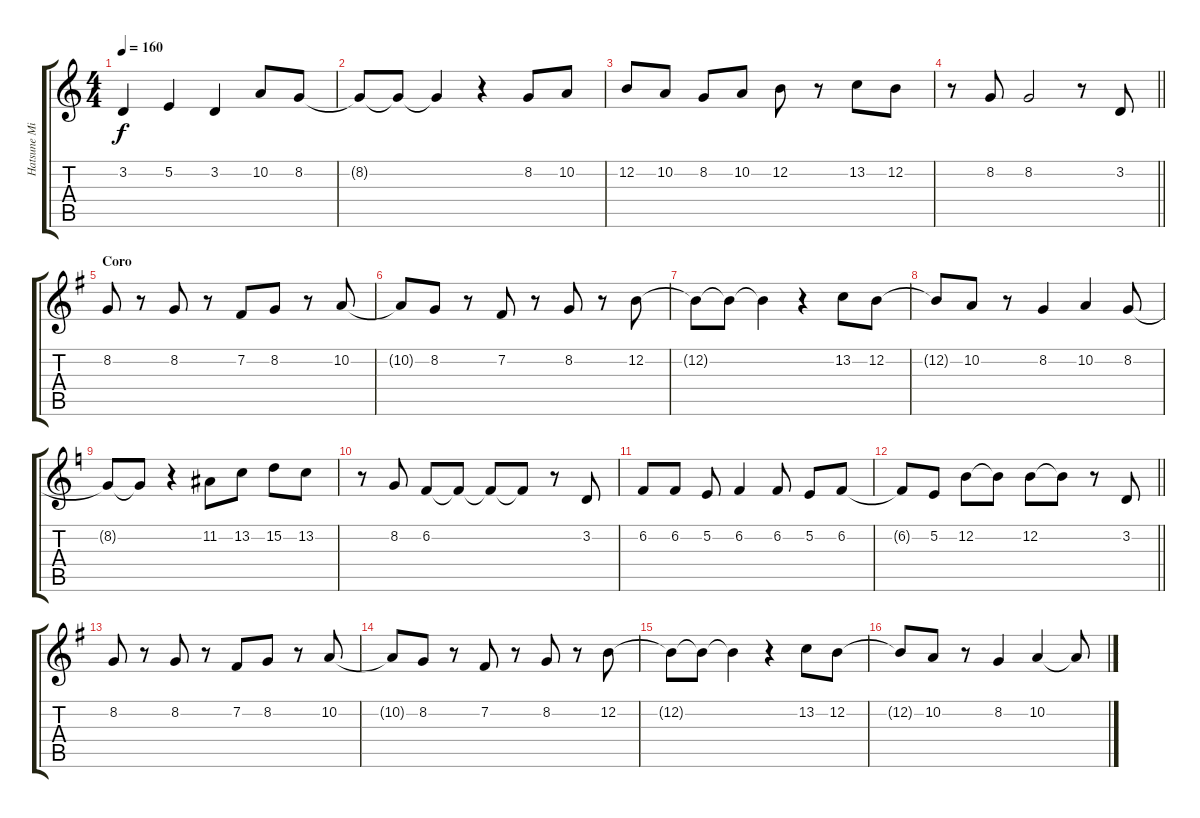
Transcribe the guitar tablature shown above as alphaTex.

\track ("Hatsune Miku" "Hatsune Mi") {instrument lead1square}
\staff {score tabs}
\tuning (E4 B3 G3 D3 A2 E2) {hide}
\ts (4 4)
\tempo 160
\clef g2
\ks c
3.2.4{dy f} 5.2.4 3.2.4 10.2.8 8.2.8 |
8.2{t}.8 8.2{t}.8 8.2{t}.4 r.4 8.2.8 10.2.8 |
12.2.8 10.2.8 8.2.8 10.2.8 12.2.8 r.8 13.2.8 12.2.8 |
\barLineRight lightlight
r.8 8.2.8 8.2.2 r.8 3.2.8 |
\section ("" "Coro")
\ks g
8.2.8 r.8 8.2.8 r.8 7.2.8 8.2.8 r.8 10.2.8 |
10.2{t}.8 8.2.8 r.8 7.2.8 r.8 8.2.8 r.8 12.2.8 |
12.2{t}.8 12.2{t}.8 12.2{t}.4 r.4 13.2.8 12.2.8 |
12.2{t}.8 10.2.8 r.8 8.2.4 10.2.4 8.2.8 |
\ks c
8.2{t}.8 8.2{t}.8 r.4 11.2.8 13.2.8 15.2.8 13.2.8 |
r.8 8.2.8 6.2.8 6.2{t}.8 6.2{t}.8 6.2{t}.8 r.8 3.2.8 |
6.2.8 6.2.8 5.2.8 6.2.4 6.2.8 5.2.8 6.2.8 |
\barLineRight lightlight
6.2{t}.8 5.2.8 12.2.8 12.2{t}.8 12.2.8 12.2{t}.8 r.8 3.2.8 |
\ks g
8.2.8 r.8 8.2.8 r.8 7.2.8 8.2.8 r.8 10.2.8 |
10.2{t}.8 8.2.8 r.8 7.2.8 r.8 8.2.8 r.8 12.2.8 |
12.2{t}.8 12.2{t}.8 12.2{t}.4 r.4 13.2.8 12.2.8 |
12.2{t}.8 10.2.8 r.8 8.2.4 10.2.4 10.2{t}.8
